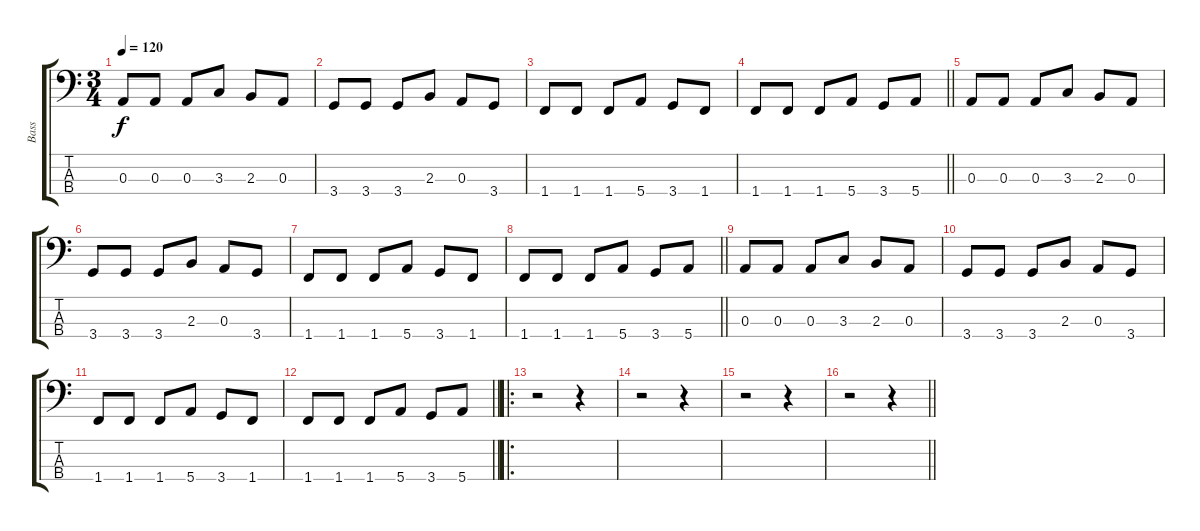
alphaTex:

\track ("Bass" "Bass") {instrument electricbassfinger}
\staff {score tabs}
\tuning (G2 D2 A1 E1) {hide}
\ts (3 4)
\tempo 120
\clef f4
\ks c
0.3.8{dy f} 0.3.8 0.3.8 3.3.8 2.3.8 0.3.8 |
3.4.8 3.4.8 3.4.8 2.3.8 0.3.8 3.4.8 |
1.4.8 1.4.8 1.4.8 5.4.8 3.4.8 1.4.8 |
\barLineRight lightlight
1.4.8 1.4.8 1.4.8 5.4.8 3.4.8 5.4.8 |
0.3.8 0.3.8 0.3.8 3.3.8 2.3.8 0.3.8 |
3.4.8 3.4.8 3.4.8 2.3.8 0.3.8 3.4.8 |
1.4.8 1.4.8 1.4.8 5.4.8 3.4.8 1.4.8 |
\barLineRight lightlight
1.4.8 1.4.8 1.4.8 5.4.8 3.4.8 5.4.8 |
0.3.8 0.3.8 0.3.8 3.3.8 2.3.8 0.3.8 |
3.4.8 3.4.8 3.4.8 2.3.8 0.3.8 3.4.8 |
1.4.8 1.4.8 1.4.8 5.4.8 3.4.8 1.4.8 |
\barLineRight lightlight
1.4.8 1.4.8 1.4.8 5.4.8 3.4.8 5.4.8 |
\ro
r.2 r.4 |
r.2 r.4 |
r.2 r.4 |
\barLineRight lightlight
r.2 r.4
